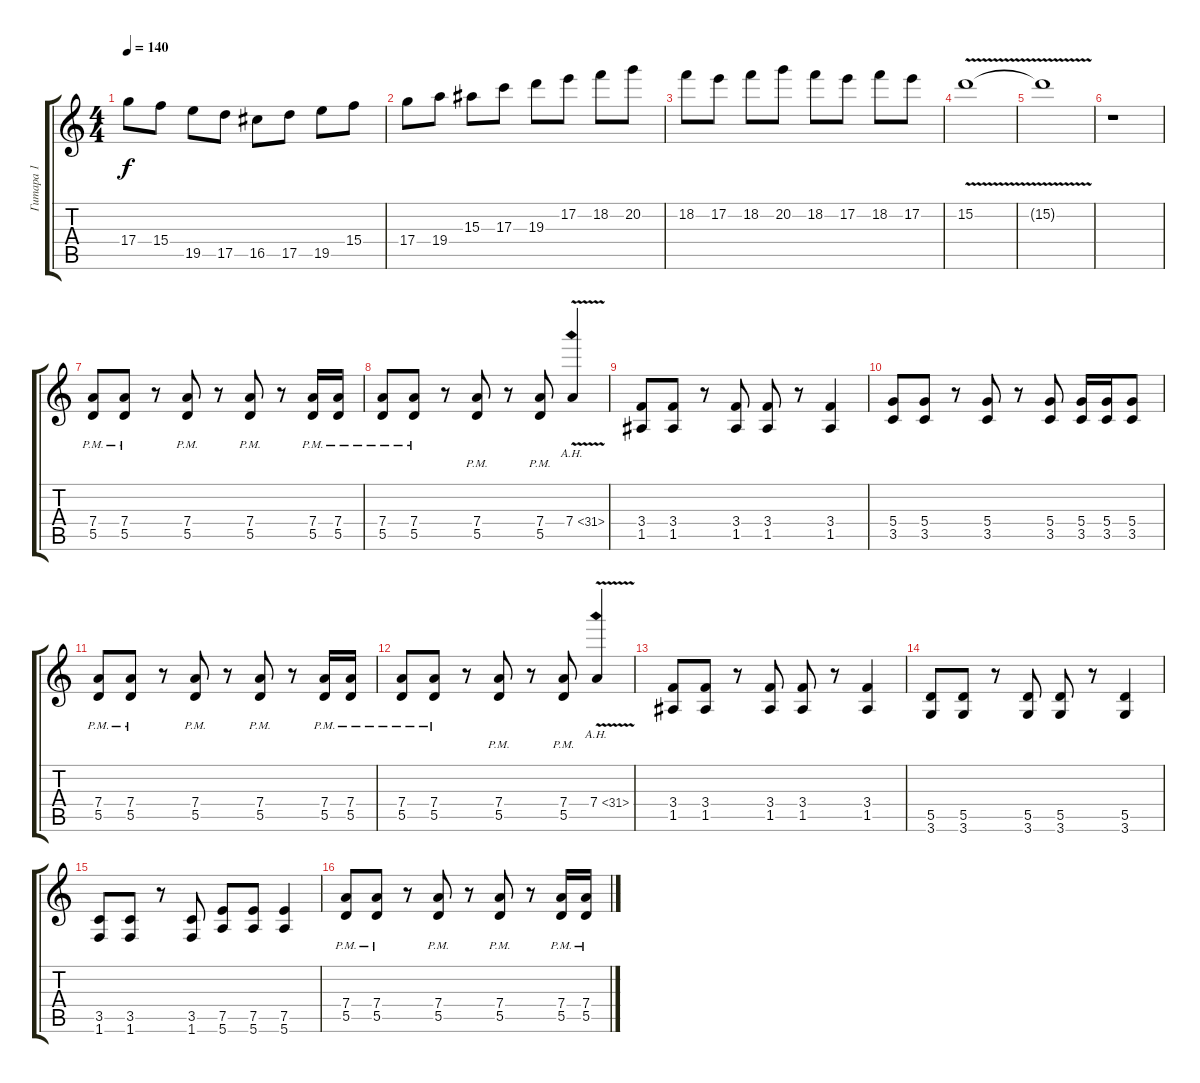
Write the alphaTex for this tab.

\track ("Гитара 1" "Гитара 1") {instrument overdrivenguitar}
\staff {score tabs}
\tuning (E4 B3 G3 D3 A2 E2) {hide}
\ts (4 4)
\tempo 140
\clef g2
\ks c
17.4.8{dy f} 15.4.8 19.5.8 17.5.8 16.5.8 17.5.8 19.5.8 15.4.8 |
17.4.8 19.4.8 15.3.8 17.3.8 19.3.8 17.2.8 18.2.8 20.2.8 |
18.2.8 17.2.8 18.2.8 20.2.8 18.2.8 17.2.8 18.2.8 17.2.8 |
15.2{v}.1{volume 0} |
15.2{t}.1 |
r.1 |
(7.4{pm} 5.5{pm}).8{volume 8 instrument overdrivenguitar} (7.4{pm} 5.5{pm}).8 r.8 (7.4{pm} 5.5{pm}).8 r.8 (7.4{pm} 5.5{pm}).8 r.8 (7.4{pm} 5.5{pm}).16 (7.4{pm} 5.5{pm}).16 |
(7.4{pm} 5.5{pm}).8 (7.4{pm} 5.5{pm}).8 r.8 (7.4{pm} 5.5{pm}).8 r.8 (7.4{pm} 5.5{pm}).8 7.4{ah 24 v}.4 |
(3.4 1.5).8 (3.4 1.5).8 r.8 (3.4 1.5).8 (3.4 1.5).8 r.8 (3.4 1.5).4 |
(5.4 3.5).8 (5.4 3.5).8 r.8 (5.4 3.5).8 r.8 (5.4 3.5).8 (5.4 3.5).16 (5.4 3.5).16 (5.4 3.5).8 |
(7.4{pm} 5.5{pm}).8 (7.4{pm} 5.5{pm}).8 r.8 (7.4{pm} 5.5{pm}).8 r.8 (7.4{pm} 5.5{pm}).8 r.8 (7.4{pm} 5.5{pm}).16 (7.4{pm} 5.5{pm}).16 |
(7.4{pm} 5.5{pm}).8 (7.4{pm} 5.5{pm}).8 r.8 (7.4{pm} 5.5{pm}).8 r.8 (7.4{pm} 5.5{pm}).8 7.4{ah 24 v}.4 |
(3.4 1.5).8 (3.4 1.5).8 r.8 (3.4 1.5).8 (3.4 1.5).8 r.8 (3.4 1.5).4 |
(5.5 3.6).8 (5.5 3.6).8 r.8 (5.5 3.6).8 (5.5 3.6).8 r.8 (5.5 3.6).4 |
(3.5 1.6).8 (3.5 1.6).8 r.8 (3.5 1.6).8 (7.5 5.6).8 (7.5 5.6).8 (7.5 5.6).4 |
(7.4{pm} 5.5{pm}).8 (7.4{pm} 5.5{pm}).8 r.8 (7.4{pm} 5.5{pm}).8 r.8 (7.4{pm} 5.5{pm}).8 r.8 (7.4{pm} 5.5{pm}).16 (7.4{pm} 5.5{pm}).16
